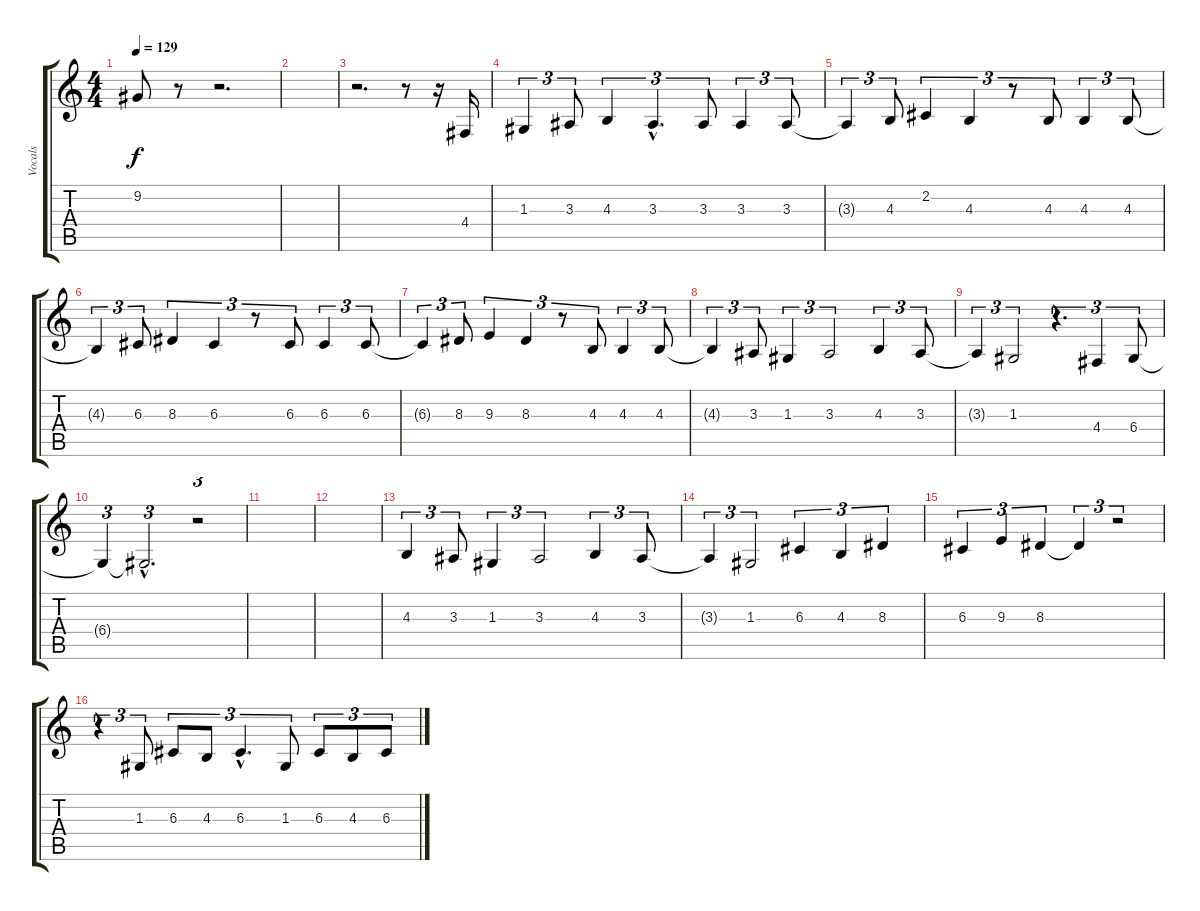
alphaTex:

\track ("Vocals" "Vocals") {instrument cello}
\staff {score tabs}
\tuning (E4 B3 G3 D3 A2 E2) {hide}
\ts (4 4)
\tempo 129
\clef g2
\ks c
9.2.8{dy f} r.8 r.2{d} |
|
r.2{d} r.8 r.16 4.4.16 |
1.3.4{tu (3 2)} 3.3.8{tu (3 2)} 4.3.4{tu (3 2)} 3.3{hac}.4{d tu (3 2)} 3.3.8{tu (3 2)} 3.3.4{tu (3 2)} 3.3.8{tu (3 2)} |
3.3{t}.4{tu (3 2)} 4.3.8{tu (3 2)} 2.2.4{tu (3 2)} 4.3.4{tu (3 2)} r.8{tu (3 2)} 4.3.8{tu (3 2)} 4.3.4{tu (3 2)} 4.3.8{tu (3 2)} |
4.3{t}.4{tu (3 2)} 6.3.8{tu (3 2)} 8.3.4{tu (3 2)} 6.3.4{tu (3 2)} r.8{tu (3 2)} 6.3.8{tu (3 2)} 6.3.4{tu (3 2)} 6.3.8{tu (3 2)} |
6.3{t}.4{tu (3 2)} 8.3.8{tu (3 2)} 9.3.4{tu (3 2)} 8.3.4{tu (3 2)} r.8{tu (3 2)} 4.3.8{tu (3 2)} 4.3.4{tu (3 2)} 4.3.8{tu (3 2)} |
4.3{t}.4{tu (3 2)} 3.3.8{tu (3 2)} 1.3.4{tu (3 2)} 3.3.2{tu (3 2)} 4.3.4{tu (3 2)} 3.3.8{tu (3 2)} |
3.3{t}.4{tu (3 2)} 1.3.2{tu (3 2)} r.4{d tu (3 2)} 4.4.4{tu (3 2)} 6.4.8{tu (3 2)} |
6.4{t}.4{tu (3 2)} 6.4{hac t}.2{d tu (3 2)} r.2{tu (3 2)} |
|
|
4.3.4{tu (3 2)} 3.3.8{tu (3 2)} 1.3.4{tu (3 2)} 3.3.2{tu (3 2)} 4.3.4{tu (3 2)} 3.3.8{tu (3 2)} |
3.3{t}.4{tu (3 2)} 1.3.2{tu (3 2)} 6.3.4{tu (3 2)} 4.3.4{tu (3 2)} 8.3.4{tu (3 2)} |
6.3.4{tu (3 2)} 9.3.4{tu (3 2)} 8.3.4{tu (3 2)} 8.3{t}.4{tu (3 2)} r.2{tu (3 2)} |
r.4{tu (3 2)} 1.3.8{tu (3 2)} 6.3.8{tu (3 2)} 4.3.8{tu (3 2)} 6.3{hac}.4{d tu (3 2)} 1.3.8{tu (3 2)} 6.3.8{tu (3 2)} 4.3.8{tu (3 2)} 6.3.8{tu (3 2)}
